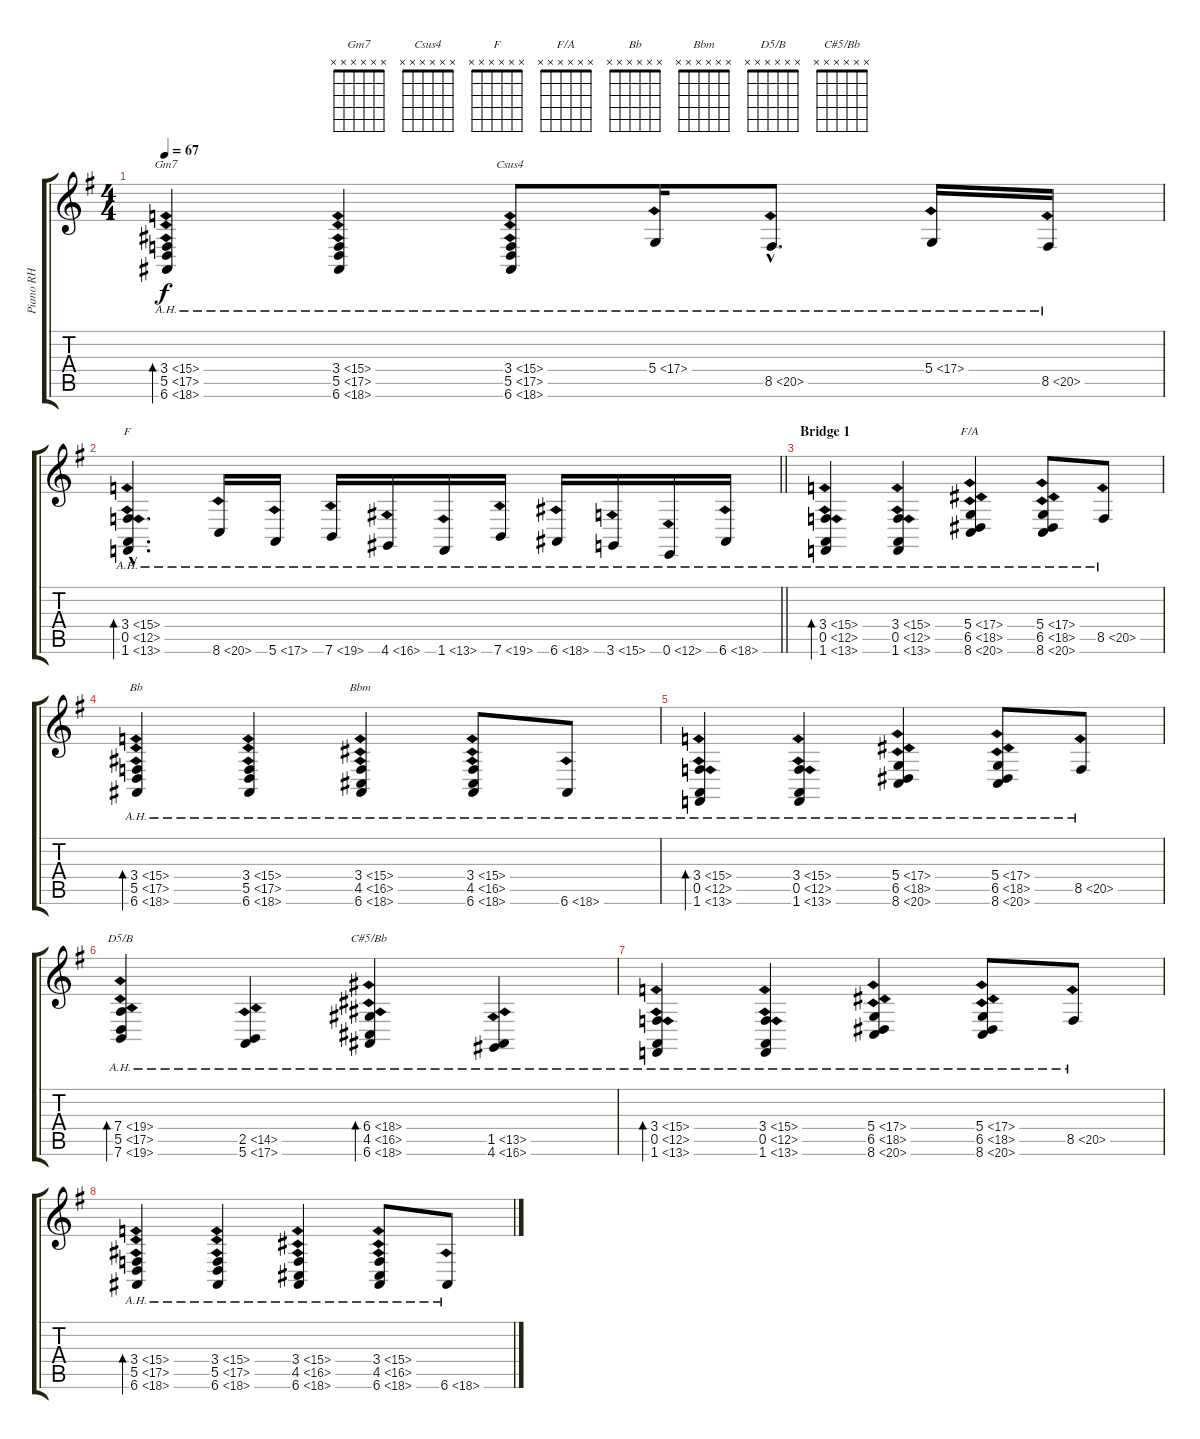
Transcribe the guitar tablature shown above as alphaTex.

\track ("Piano RH" "Piano RH") {instrument acousticgrandpiano}
\staff {score tabs}
\tuning (E4 B3 G3 D3 A2 E2) {hide}
\chord ("Gm7" x x x x x x)
\chord ("Csus4" x x x x x x)
\chord ("F" x x x x x x)
\chord ("F/A" x x x x x x)
\chord ("Bb" x x x x x x)
\chord ("Bbm" x x x x x x)
\chord ("D5/B" x x x x x x)
\chord ("C#5/Bb" x x x x x x)
\ts (4 4)
\tempo 67
\clef g2
\ks g
(3.4{ah 12} 5.5{ah 12} 6.6{ah 12}).4{bd 120 ch "Gm7" dy f} (3.4{ah 12} 5.5{ah 12} 6.6{ah 12}).4 (3.4{ah 12} 5.5{ah 12} 6.6{ah 12}).8{ch "Csus4"} 5.4{ah 12}.16 8.5{ah 12 hac}.8{d} 5.4{ah 12}.16 8.5{ah 12}.16 |
\barLineRight lightlight
(3.4{ah 12 hac} 0.5{ah 12 hac} 1.6{ah 12 hac}).4{d bd 120 ch "F"} 8.6{ah 12}.16 5.6{ah 12}.16 7.6{ah 12}.16 4.6{ah 12}.16 1.6{ah 12}.16 7.6{ah 12}.16 6.6{ah 12}.16 3.6{ah 12}.16 0.6{ah 12}.16 6.6{ah 12}.16 |
\section ("" "Bridge 1")
(3.4{ah 12} 0.5{ah 12} 1.6{ah 12}).4{bd 120} (3.4{ah 12} 0.5{ah 12} 1.6{ah 12}).4 (5.4{ah 12} 6.5{ah 12} 8.6{ah 12}).4{ch "F/A"} (5.4{ah 12} 6.5{ah 12} 8.6{ah 12}).8 8.5{ah 12}.8 |
(3.4{ah 12} 5.5{ah 12} 6.6{ah 12}).4{bd 120 ch "Bb"} (3.4{ah 12} 5.5{ah 12} 6.6{ah 12}).4 (3.4{ah 12} 4.5{ah 12} 6.6{ah 12}).4{ch "Bbm"} (3.4{ah 12} 4.5{ah 12} 6.6{ah 12}).8 6.6{ah 12}.8 |
(3.4{ah 12} 0.5{ah 12} 1.6{ah 12}).4{bd 120} (3.4{ah 12} 0.5{ah 12} 1.6{ah 12}).4 (5.4{ah 12} 6.5{ah 12} 8.6{ah 12}).4 (5.4{ah 12} 6.5{ah 12} 8.6{ah 12}).8 8.5{ah 12}.8 |
(7.4{ah 12} 5.5{ah 12} 7.6{ah 12}).4{bd 120 ch "D5/B"} (2.5{ah 12} 5.6{ah 12}).4 (6.4{ah 12} 4.5{ah 12} 6.6{ah 12}).4{bd 120 ch "C#5/Bb"} (1.5{ah 12} 4.6{ah 12}).4 |
(3.4{ah 12} 0.5{ah 12} 1.6{ah 12}).4{bd 120} (3.4{ah 12} 0.5{ah 12} 1.6{ah 12}).4 (5.4{ah 12} 6.5{ah 12} 8.6{ah 12}).4 (5.4{ah 12} 6.5{ah 12} 8.6{ah 12}).8 8.5{ah 12}.8 |
(3.4{ah 12} 5.5{ah 12} 6.6{ah 12}).4{bd 120} (3.4{ah 12} 5.5{ah 12} 6.6{ah 12}).4 (3.4{ah 12} 4.5{ah 12} 6.6{ah 12}).4 (3.4{ah 12} 4.5{ah 12} 6.6{ah 12}).8 6.6{ah 12}.8
